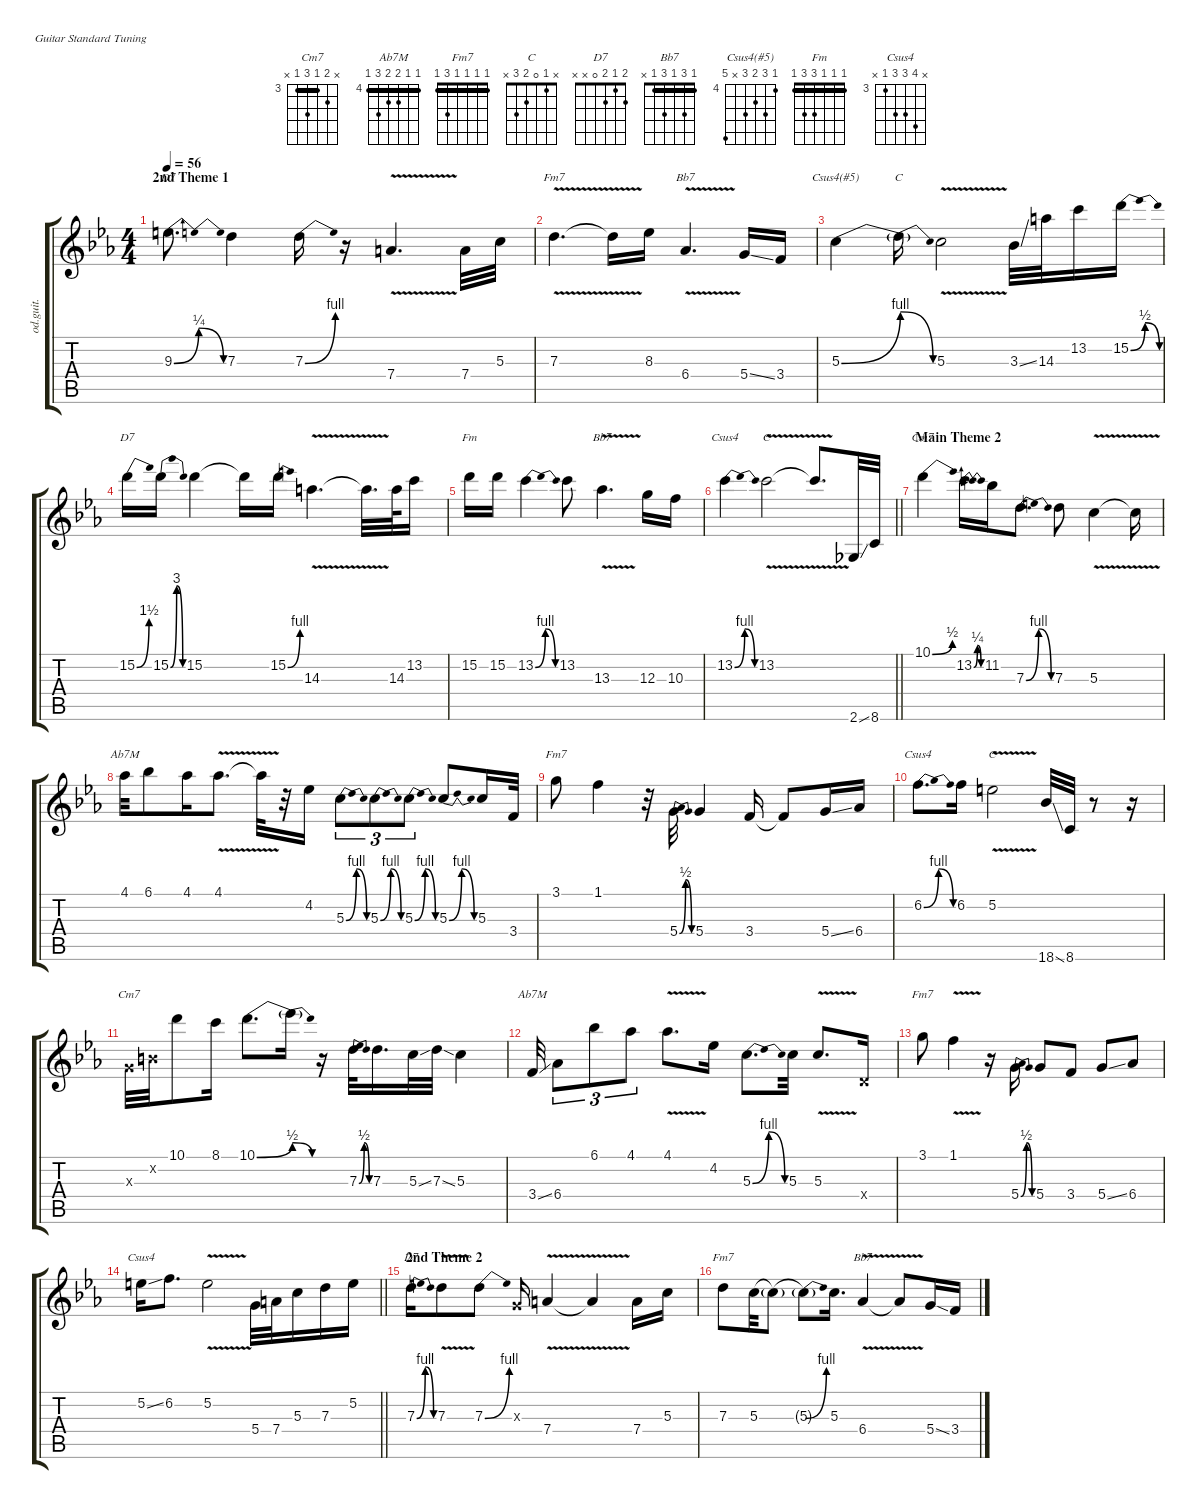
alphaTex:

\defaultSystemsLayout 4
\hideDynamics
\bracketExtendMode groupsimilarinstruments
\otherSystemsTrackNameOrientation horizontal
\track ("Lead 1" "od.guit.") {defaultSystemsLayout 4 instrument overdrivenguitar}
\staff {score tabs}
\tuning (E4 B3 G3 D3 A2 E2)
\chord ("Cm7" 3 4 3 5 3 x) {firstfret 3 showfingering false barre (3 3)}
\chord ("Ab7M" 4 4 5 5 6 4) {firstfret 4 showfingering false barre (4 4)}
\chord ("Fm7" 1 1 1 1 3 1) {showfingering false barre (1 1 1 1)}
\chord ("C" x 1 0 2 3 x) {showfingering false}
\chord ("D7" 2 1 2 0 x x) {showfingering false}
\chord ("Fm7" 1 1 1 1 3 1) {barre (1 1 1 1)}
\chord ("Bb7" 1 3 1 3 1 x) {barre (1 1)}
\chord ("Csus4(#5)" 4 6 5 6 x 8) {firstfret 4 showfingering false}
\chord ("D7" 2 1 2 0 x x)
\chord ("Fm" 1 1 1 3 3 1) {barre (1 1 1)}
\chord ("Csus4" x 6 5 5 3 x) {firstfret 3}
\chord ("C" x 1 0 2 3 x)
\chord ("Cm7" x 4 3 5 3 x) {firstfret 3 barre 3}
\chord ("Ab7M" 4 4 5 5 6 4) {firstfret 4 barre (4 4)}
\ts (4 4)
\section ("" "2nd Theme 1")
\tempo 56
\clef g2
\ks cminor
9.3{be (bendrelease 0 0 15 1 30 1 45 0) acc forcenatural}.8{d ch "D7" dy f beam Down} 7.3{acc forcenatural}.4{beam Down} 7.3{be (bend 0 0 30 4) acc forcenatural}.16{beam Down} r.16{beam Down} 7.4{v acc forcenatural}.4{d beam Up} 7.4{acc forcenatural}.32{beam Down} 5.3{acc forcenatural}.32{beam Down} |
7.3{v acc forcenatural}.4{d ch "Fm7" beam Down} 7.3{v t acc forcenatural}.16{beam Down} 8.3{acc b}.16{beam Down} 6.4{v acc b}.4{d ch "Bb7" beam Up} 5.4{ss acc forcenatural}.16{beam Up} 3.4{acc forcenatural}.16{beam Up} |
5.3{be (bend 1.7999999999999998 0 17.4 4) acc forcenatural}.4{ch "Csus4(#5)" beam Down} 5.3{be (release 4.8 4 48.6 0) t}.16{ch "C" beam Down} 5.3{v acc forcenatural}.2{beam Down} 3.3{ss acc b}.32{beam Down} 14.3{acc forcenatural}.32{beam Down} 13.2{acc forcenatural}.16{beam Down} 15.2{be (bendrelease 0 0 15 2 30 2 45 0) acc forcenatural}.16{beam Down} |
15.2{be (bend 0 0 30 6) acc forcenatural}.16{ch "D7" beam Down} 15.2{be (bendrelease 0 0 15 12 30 12 45 0) acc forcenatural}.16{beam Down} 15.2{acc forcenatural}.4{beam Down} 15.2{t acc forcenatural}.16{beam Down} 15.2{be (bend 0 0 30 4) acc forcenatural}.16{beam Down} 14.3{v acc forcenatural}.4{d beam Down} 14.3{v t acc forcenatural}.32{d beam Down} 14.3{acc forcenatural}.64{beam Down} 13.2{acc forcenatural}.16{beam Down} |
15.2{acc forcenatural}.16{ch "Fm" beam Down} 15.2{acc forcenatural}.16{beam Down} 13.2{be (bendrelease 0 0 15 4 30 4 45 0) acc forcenatural}.4{beam Down} 13.2{acc forcenatural}.8{beam Down} 13.3{v acc b}.4{d ch "Bb7" beam Down} 12.3{acc forcenatural}.16{beam Down} 10.3{acc forcenatural}.16{beam Down} |
\barLineRight lightlight
13.2{be (bendrelease 0 0 15 4 30 4 45 0) acc forcenatural}.4{ch "Csus4" beam Down} 13.2{v acc forcenatural}.2{ch "C" beam Down} 13.2{v t acc forcenatural}.8{d beam Up} 2.6{ss acc b}.32{beam Up} 8.6{acc forcenatural}.32{beam Up} |
\section ("" "Main Theme 2")
10.1{be (bend 0 0 30 2) acc forcenatural}.4{ch "Cm7" beam Down} 13.2{be (bendrelease 0 0 15 1 30 1 45 0) acc forcenatural}.16{beam Down} 11.2{acc b}.16{beam Down} 7.3{be (bendrelease 0 0 15 4 30 4 45 0) acc forcenatural}.8{d beam Down} 7.3{acc forcenatural}.8{beam Down} 5.3{v acc forcenatural}.4{beam Down} 5.3{v t acc forcenatural}.16{beam Down} |
4.1{acc b}.32{ch "Ab7M" beam Down} 6.1{acc b}.8{beam Down} 4.1{acc b}.16{beam Down} 4.1{v acc b}.8{d beam Down} 4.1{v t acc b}.32{beam Down} r.32{beam Down} 4.2{acc b}.16{beam Down} 5.3{be (bendrelease 0 0 15 4 30 4 45 0) acc forcenatural}.8{tu (3 2) beam Down} 5.3{be (bendrelease 0 0 15 4 30 4 45 0) acc forcenatural}.8{tu (3 2) beam Down} 5.3{be (bendrelease 0 0 15 4 30 4 45 0) acc forcenatural}.8{tu (3 2) beam Down} 5.3{be (bendrelease 0 0 15 4 30 4 45 0) acc forcenatural}.8{beam Up} 5.3{acc forcenatural}.16{beam Up} 3.4{acc forcenatural}.32{beam Up} |
3.1{acc forcenatural}.8{ch "Fm7" beam Down} 1.1{acc forcenatural}.4{beam Down} r.32{beam Down} 5.4{be (bendrelease 0 0 15 2 30 2 45 0) acc forcenatural}.32{beam Up} 5.4{acc forcenatural}.4{beam Up} 3.4{acc forcenatural}.16{beam Up} 3.4{t acc forcenatural}.8{beam Up} 5.4{ss acc forcenatural}.16{beam Up} 6.4{acc b}.16{beam Up} |
6.2{be (bendrelease 0 0 15 4 30 4 45 0) acc forcenatural}.8{d ch "Csus4" beam Down} 6.2{acc forcenatural}.16{beam Down} 5.2{v acc forcenatural}.2{ch "C" beam Down} 18.6{ss acc b}.32{beam Up} 8.6{acc forcenatural}.32{beam Up} r.8{beam Up} r.16{beam Up} |
0.3{x acc forcenatural}.32{ch "Cm7" beam Down} 0.2{x acc forcenatural}.32{beam Down} 10.1{acc forcenatural}.8{beam Down} 8.1{acc forcenatural}.16{beam Down} 10.1{be (bend 0 0 60 2) acc forcenatural}.8{d beam Down} 10.1{be (release 0 2 60 0) t}.16{beam Down} r.16{beam Down} 7.3{be (bendrelease 0 0 15 2 30 2 45 0) acc forcenatural}.32{beam Down} 7.3{acc forcenatural}.16{d beam Down} 5.3{ss acc forcenatural}.32{beam Down} 7.3{ss acc forcenatural}.32{beam Down} 5.3{acc forcenatural}.4{beam Down} |
3.4{ss acc forcenatural}.32{ch "Ab7M" beam Up} 6.4{acc b}.8{tu (3 2) beam Down} 6.1{acc b}.8{tu (3 2) beam Down} 4.1{acc b}.8{tu (3 2) beam Down} 4.1{v acc b}.8{d beam Down} 4.2{acc b}.16{beam Down} 5.3{be (bendrelease 0 0 15 4 30 4 45 0) acc forcenatural}.8{d beam Down} 5.3{acc forcenatural}.32{beam Down} 5.3{v acc forcenatural}.8{d beam Up} 0.4{x acc forcenatural}.16{beam Up} |
3.1{acc forcenatural}.8{ch "Fm7" beam Down} 1.1{v acc forcenatural}.4{beam Down} r.16{beam Down} 5.4{be (bendrelease 0 0 15 2 30 2 45 0) acc forcenatural}.16{beam Up} 5.4{acc forcenatural}.8{beam Up} 3.4{acc forcenatural}.8{beam Up} 5.4{ss acc forcenatural}.8{beam Up} 6.4{acc b}.8{beam Up} |
\barLineRight lightlight
5.2{ss acc forcenatural}.16{ch "Csus4" beam Down} 6.2{acc forcenatural}.8{d beam Down} 5.2{v acc forcenatural}.2{beam Down} 5.4{acc forcenatural}.32{beam Down} 7.4{acc forcenatural}.32{beam Down} 5.3{acc forcenatural}.16{beam Down} 7.3{acc forcenatural}.16{beam Down} 5.2{acc forcenatural}.16{beam Down} |
\section ("" "2nd Theme 2")
7.3{be (bendrelease 0 0 15 4 30 4 45 0) acc forcenatural}.16{ch "D7" beam Down} 7.3{v acc forcenatural}.8{beam Down} 7.3{be (bend 0 0 30 4) acc forcenatural}.8{beam Down} 0.3{x acc forcenatural}.16{beam Up} 7.4{v acc forcenatural}.4{beam Up} 7.4{v t acc forcenatural}.4{beam Up} 7.4{acc forcenatural}.16{beam Down} 5.3{acc forcenatural}.16{beam Down} |
7.3{acc forcenatural}.8{ch "Fm7" beam Down} 5.3{be (hold 0 0 60 0) acc forcenatural}.32{beam Down} 5.3{be (hold 0 0 60 0) t acc forcenatural}.8{beam Down} 5.3{be (bend 0 0 60 4) t acc forcenatural}.8{beam Down} 5.3{acc forcenatural}.16{d beam Down} 6.4{v acc b}.4{ch "Bb7" beam Up} 6.4{v t acc b}.8{beam Up} 5.4{ss acc forcenatural}.16{beam Up} 3.4{acc forcenatural}.16{beam Up}
